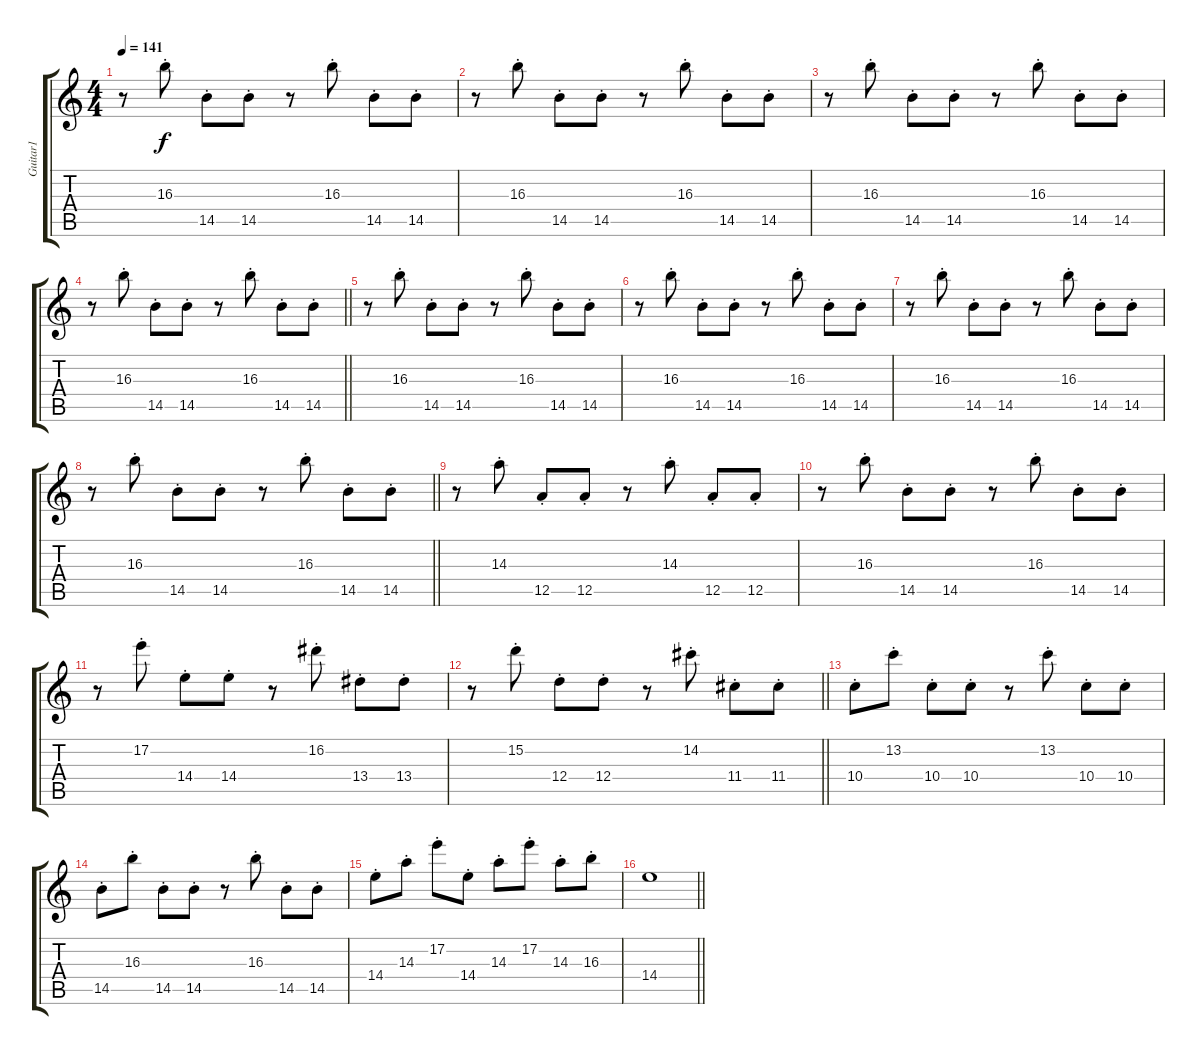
\track ("Guitar1" "Guitar1") {instrument overdrivenguitar}
\staff {score tabs}
\tuning (E4 B3 G3 D3 A2 E2) {hide}
\ts (4 4)
\tempo 141
\clef g2
\ks c
r.8{dy f} 16.3{st}.8 14.5{st}.8 14.5{st}.8 r.8 16.3{st}.8 14.5{st}.8 14.5{st}.8 |
r.8 16.3{st}.8 14.5{st}.8 14.5{st}.8 r.8 16.3{st}.8 14.5{st}.8 14.5{st}.8 |
r.8 16.3{st}.8 14.5{st}.8 14.5{st}.8 r.8 16.3{st}.8 14.5{st}.8 14.5{st}.8 |
\barLineRight lightlight
r.8 16.3{st}.8 14.5{st}.8 14.5{st}.8 r.8 16.3{st}.8 14.5{st}.8 14.5{st}.8 |
r.8 16.3{st}.8 14.5{st}.8 14.5{st}.8 r.8 16.3{st}.8 14.5{st}.8 14.5{st}.8 |
r.8 16.3{st}.8 14.5{st}.8 14.5{st}.8 r.8 16.3{st}.8 14.5{st}.8 14.5{st}.8 |
r.8 16.3{st}.8 14.5{st}.8 14.5{st}.8 r.8 16.3{st}.8 14.5{st}.8 14.5{st}.8 |
\barLineRight lightlight
r.8 16.3{st}.8 14.5{st}.8 14.5{st}.8 r.8 16.3{st}.8 14.5{st}.8 14.5{st}.8 |
r.8 14.3{st}.8 12.5{st}.8 12.5{st}.8 r.8 14.3{st}.8 12.5{st}.8 12.5{st}.8 |
r.8 16.3{st}.8 14.5{st}.8 14.5{st}.8 r.8 16.3{st}.8 14.5{st}.8 14.5{st}.8 |
r.8 17.2{st}.8 14.4{st}.8 14.4{st}.8 r.8 16.2{st}.8 13.4{st}.8 13.4{st}.8 |
\barLineRight lightlight
r.8 15.2{st}.8 12.4{st}.8 12.4{st}.8 r.8 14.2{st}.8 11.4{st}.8 11.4{st}.8 |
10.4{st}.8 13.2{st}.8 10.4{st}.8 10.4{st}.8 r.8 13.2{st}.8 10.4{st}.8 10.4{st}.8 |
14.5{st}.8 16.3{st}.8 14.5{st}.8 14.5{st}.8 r.8 16.3{st}.8 14.5{st}.8 14.5{st}.8 |
14.4{st}.8 14.3{st}.8 17.2{st}.8 14.4{st}.8 14.3{st}.8 17.2{st}.8 14.3{st}.8 16.3{st}.8 |
\barLineRight lightlight
14.4.1
